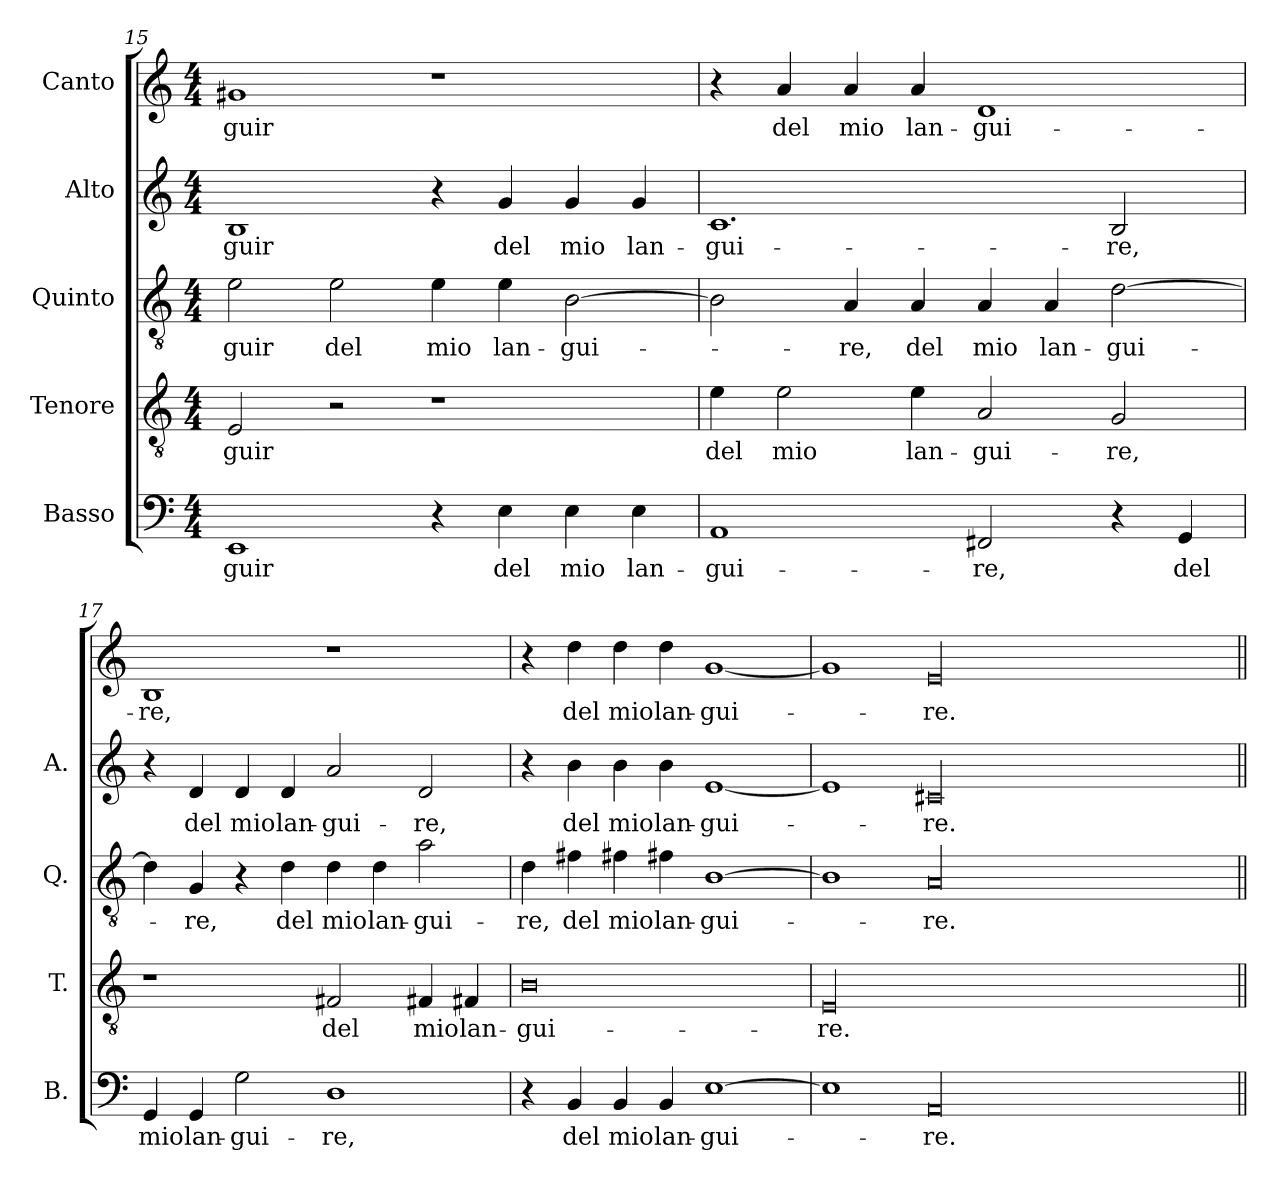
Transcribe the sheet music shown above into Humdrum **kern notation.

**kern	**text	**kern	**text	**kern	**text	**kern	**text	**kern	**text
*part5	*part5	*part4	*part4	*part3	*part3	*part2	*part2	*part1	*part1
*staff5	*staff5	*staff4	*staff4	*staff3	*staff3	*staff2	*staff2	*staff1	*staff1
*I"Basso	*	*I"Tenore	*	*I"Quinto	*	*I"Alto	*	*I"Canto	*
*I'B.	*	*I'T.	*	*I'Q.	*	*I'A.	*	*	*
*clefF4	*	*clefGv2	*	*clefGv2	*	*clefG2	*	*clefG2	*
*k[]	*	*k[]	*	*k[]	*	*k[]	*	*k[]	*
*a:	*	*a:	*	*a:	*	*a:	*	*a:	*
*M4/4	*	*M4/4	*	*M4/4	*	*M4/4	*	*M4/4	*
=15	=15	=15	=15	=15	=15	=15	=15	=15	=15
1EE/	-guir	2E/	-guir	2e\	-guir	1B/	-guir	1g#X/	-guir
.	.	2r	.	2e\	del	.	.	.	.
4r	.	1r	.	4e\	mio	4r	.	1r	.
4E\	del	.	.	4e\	lan-	4g/	del	.	.
4E\	mio	.	.	[2B\	-gui-	4g/	mio	.	.
4E\	lan-	.	.	.	.	4g/	lan-	.	.
=16	=16	=16	=16	=16	=16	=16	=16	=16	=16
1AA/	-gui-	4e\	del	2B\]	.	1.c/	-gui-	4r	.
.	.	2e\	mio	.	.	.	.	4a/	del
.	.	.	.	4A/	-re,	.	.	4a/	mio
.	.	4e\	lan-	4A/	del	.	.	4a/	lan-
2FF#X/	-re,	2A/	-gui-	4A/	mio	.	.	1d/	-gui-
.	.	.	.	4A/	lan-	.	.	.	.
4r	.	2G/	-re,	[2d\	-gui-	2B/	-re,	.	.
4GG/	del	.	.	.	.	.	.	.	.
=17	=17	=17	=17	=17	=17	=17	=17	=17	=17
4GG/	mio	1r	.	4d\]	.	4r	.	1B/	-re,
4GG/	lan-	.	.	4G/	-re,	4d/	del	.	.
2G\	-gui-	.	.	4r	.	4d/	mio	.	.
.	.	.	.	4d\	del	4d/	lan-	.	.
1D\	-re,	2F#X/	del	4d\	mio	2a/	-gui-	1r	.
.	.	.	.	4d\	lan-	.	.	.	.
.	.	4F#X/	mio	2a\	-gui-	2d/	-re,	.	.
.	.	4F#X/	lan-	.	.	.	.	.	.
=18	=18	=18	=18	=18	=18	=18	=18	=18	=18
4r	.	0B\	-gui-	4d\	-re,	4r	.	4r	.
4BB/	del	.	.	4f#X\	del	4b\	del	4dd\	del
4BB/	mio	.	.	4f#X\	mio	4b\	mio	4dd\	mio
4BB/	lan-	.	.	4f#X\	lan-	4b\	lan-	4dd\	lan-
[1E\	-gui-	.	.	[1B\	-gui-	[1e/	-gui-	[1g/	-gui-
=19	=19	=19	=19	=19	=19	=19	=19	=19	=19
1E\]	.	00E/	-re.	1B\]	.	1e/]	.	1g/]	.
00AA/	-re.	.	.	00A/	-re.	00c#X/	-re.	00e/	-re.
.	.	1ryy	.	.	.	.	.	.	.
=||	=||	=||	=||	=||	=||	=||	=||	=||	=||
*-	*-	*-	*-	*-	*-	*-	*-	*-	*-
